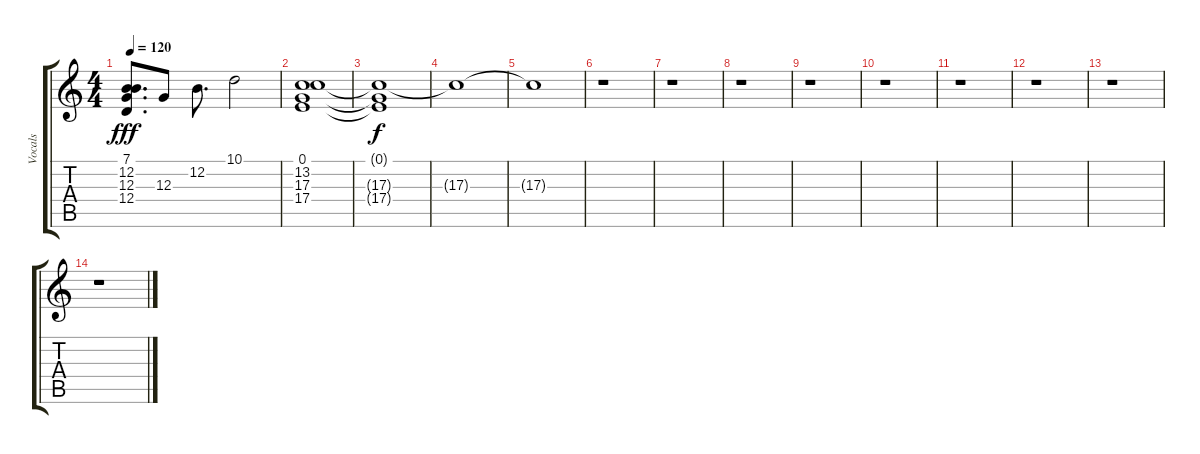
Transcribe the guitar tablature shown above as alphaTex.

\track ("Vocals" "Vocals") {instrument voiceoohs}
\staff {score tabs}
\tuning (E4 B3 G3 D3 A2 E2) {hide}
\ts (4 4)
\tempo 120
\clef g2
\ks c
(7.1 12.2 12.3 12.4).8{d dy fff} 12.3.8 12.2.8{d} 10.1.2 |
(0.1 13.2 17.3 17.4).1 |
(0.1{t} 17.3{t} 17.4{t}).1{dy f} |
17.3{t}.1 |
17.3{t}.1 |
r.1 |
r.1 |
r.1 |
r.1 |
r.1 |
r.1 |
r.1 |
r.1 |
r.1
